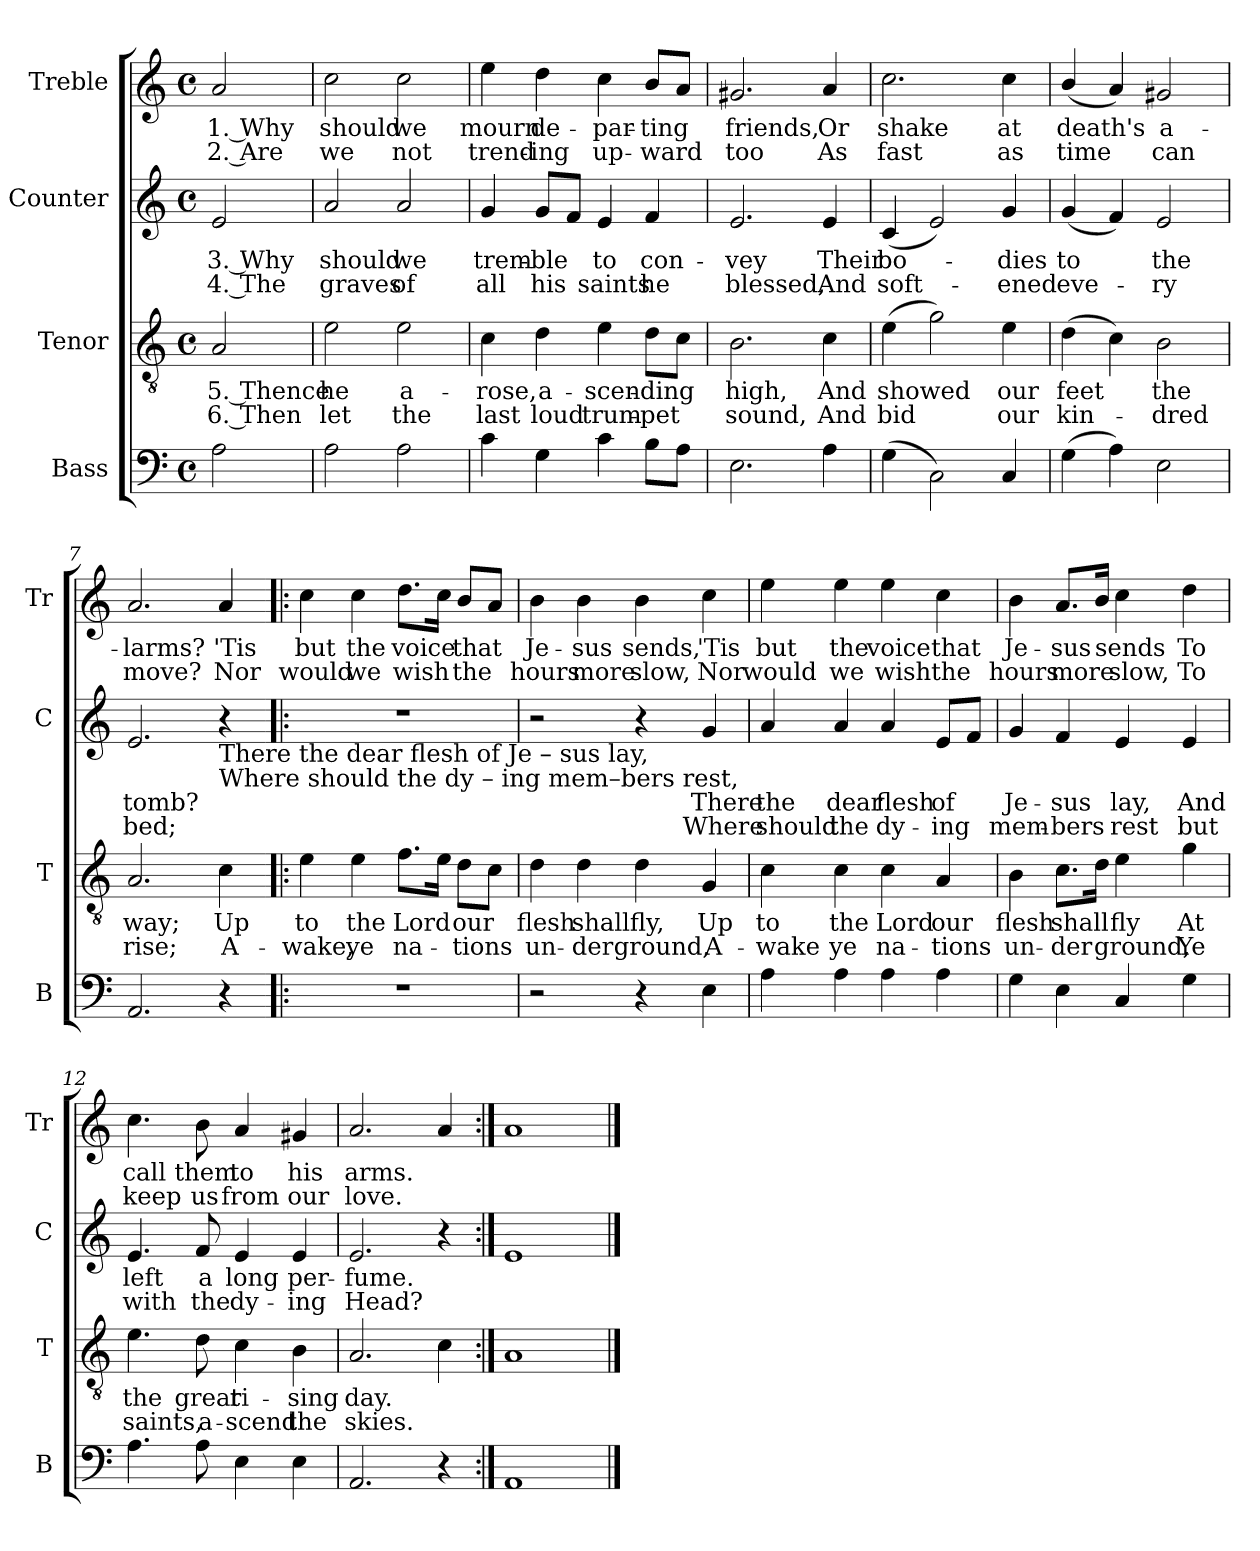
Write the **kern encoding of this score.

**kern	**kern	**text	**text	**kern	**text	**text	**kern	**text	**text
*part4	*part3	*part3	*part3	*part2	*part2	*part2	*part1	*part1	*part1
*staff4	*staff3	*staff3	*staff3	*staff2	*staff2	*staff2	*staff1	*staff1	*staff1
*I"Bass	*I"Tenor	*	*	*I"Counter	*	*	*I"Treble	*	*
*I'B	*I'T	*	*	*I'C	*	*	*I'Tr	*	*
*clefF4	*clefGv2	*	*	*clefG2	*	*	*clefG2	*	*
*k[]	*k[]	*	*	*k[]	*	*	*k[]	*	*
*M4/4	*M4/4	*	*	*M4/4	*	*	*M4/4	*	*
*met(c)	*met(c)	*	*	*met(c)	*	*	*met(c)	*	*
=1	=1	=1	=1	=1	=1	=1	=1	=1	=1
2A\	2A/	5. Thence	6. Then	2e/	3. Why	4. The	2a/	1. Why	2. Are
=2	=2	=2	=2	=2	=2	=2	=2	=2	=2
2A\	2e\	he	let	2a/	should	graves	2cc\	should	we
2A\	2e\	a-	the	2a/	we	of	2cc\	we	not
=3	=3	=3	=3	=3	=3	=3	=3	=3	=3
4c\	4c\	-rose,	last	4g/	trem-	all	4ee\	mourn	trend-
4G\	4d\	a-	loud	8g/L	-ble	his	4dd\	de-	-ing
.	.	.	.	8f/J	.	.	.	.	.
4c\	4e\	-scen-	trum-	4e/	to	saints	4cc\	-par-	up-
8B\L	8d\L	-ding	-pet	4f/	con-	he	8b/L	-ting	-ward
8A\J	8c\J	.	.	.	.	.	8a/J	.	.
=4	=4	=4	=4	=4	=4	=4	=4	=4	=4
2.E\	2.B\	high,	sound,	2.e/	-vey	blessed,	2.g#X/	friends,	too
4A\	4c\	And	And	4e/	Their	And	4a/	Or	As
=5	=5	=5	=5	=5	=5	=5	=5	=5	=5
(4G\	(4e\	showed	bid	(4c/	bo-	soft-	2.cc\	shake	fast
2C\)	2g\)	.	.	2e/)	.	.	.	.	.
4C/	4e\	our	our	4g/	-dies	-ened	4cc\	at	as
=6	=6	=6	=6	=6	=6	=6	=6	=6	=6
(4G\	(4d\	feet	kin-	(4g/	to	eve-	(4b/	death's	time
4A\)	4c\)	.	.	4f/)	.	.	4a/)	.	.
2E\	2B\	the	-dred	2e/	the	-ry	2g#X/	a-	can
!!LO:LB:g=z
=7	=7	=7	=7	=7	=7	=7	=7	=7	=7
2.AA/	2.A/	way;	rise;	2.e/	tomb?	bed;	2.a/	-larms?	move?
!	!	!	!	!LO:TX:b:t=There       the    dear     flesh        of                   Je    –  sus        lay,	!	!	!	!	!
!	!	!	!	!LO:TX:b:t=Where   should  the      dy    –     ing                mem–bers    rest,	!	!	!	!	!
4r	4c\	Up	A-	4r	.	.	4a/	'Tis	Nor
=8!|:	=8!|:	=8!|:	=8!|:	=8!|:	=8!|:	=8!|:	=8!|:	=8!|:	=8!|:
1r	4e\	to	-wake,	1r	.	.	4cc\	but	would
.	4e\	the	ye	.	.	.	4cc\	the	we
.	8.f\L	Lord	na-	.	.	.	8.dd\L	voice	wish
.	16e\Jk	.	.	.	.	.	16cc\Jk	.	.
.	8d\L	our	-tions	.	.	.	8b/L	that	the
.	8c\J	.	.	.	.	.	8a/J	.	.
=9	=9	=9	=9	=9	=9	=9	=9	=9	=9
2r	4d\	flesh	un-	2r	.	.	4b\	Je-	hours
.	4d\	shall	-der	.	.	.	4b\	-sus	more
4r	4d\	fly,	ground,	4r	.	.	4b\	sends,	slow,
4E\	4G/	Up	A-	4g/	There	Where	4cc\	'Tis	Nor
=10	=10	=10	=10	=10	=10	=10	=10	=10	=10
4A\	4c\	to	-wake	4a/	the	should	4ee\	but	would
4A\	4c\	the	ye	4a/	dear	the	4ee\	the	we
4A\	4c\	Lord	na-	4a/	flesh	dy-	4ee\	voice	wish
4A\	4A/	our	-tions	8e/L	of	-ing	4cc\	that	the
.	.	.	.	8f/J	.	.	.	.	.
!!LO:LB:g=z
=11	=11	=11	=11	=11	=11	=11	=11	=11	=11
4G\	4B\	flesh	un-	4g/	Je-	mem-	4b\	Je-	hours
4E\	8.c\L	shall	-der	4f/	-sus	-bers	8.a/L	-sus	more
.	16d\Jk	.	.	.	.	.	16b/Jk	.	.
4C/	4e\	fly	ground,	4e/	lay,	rest	4cc\	sends	slow,
4G\	4g\	At	Ye	4e/	And	but	4dd\	To	To
=12	=12	=12	=12	=12	=12	=12	=12	=12	=12
4.A\	4.e\	the	saints,	4.e/	left	with	4.cc\	call	keep
8A\	8d\	great	a-	8f/	a	the	8b\	them	us
4E\	4c\	ri-	-scend	4e/	long	dy-	4a/	to	from
4E\	4B\	-sing	the	4e/	per-	-ing	4g#X/	his	our
=13	=13	=13	=13	=13	=13	=13	=13	=13	=13
2.AA/	2.A/	day.	skies.	2.e/	-fume.	Head?	2.a/	arms.	love.
4r	4c\	.	.	4r	.	.	4a/	.	.
=14:|!	=14:|!	=14:|!	=14:|!	=14:|!	=14:|!	=14:|!	=14:|!	=14:|!	=14:|!
1AA	1A	.	.	1e	.	.	1a	.	.
==	==	==	==	==	==	==	==	==	==
*-	*-	*-	*-	*-	*-	*-	*-	*-	*-
